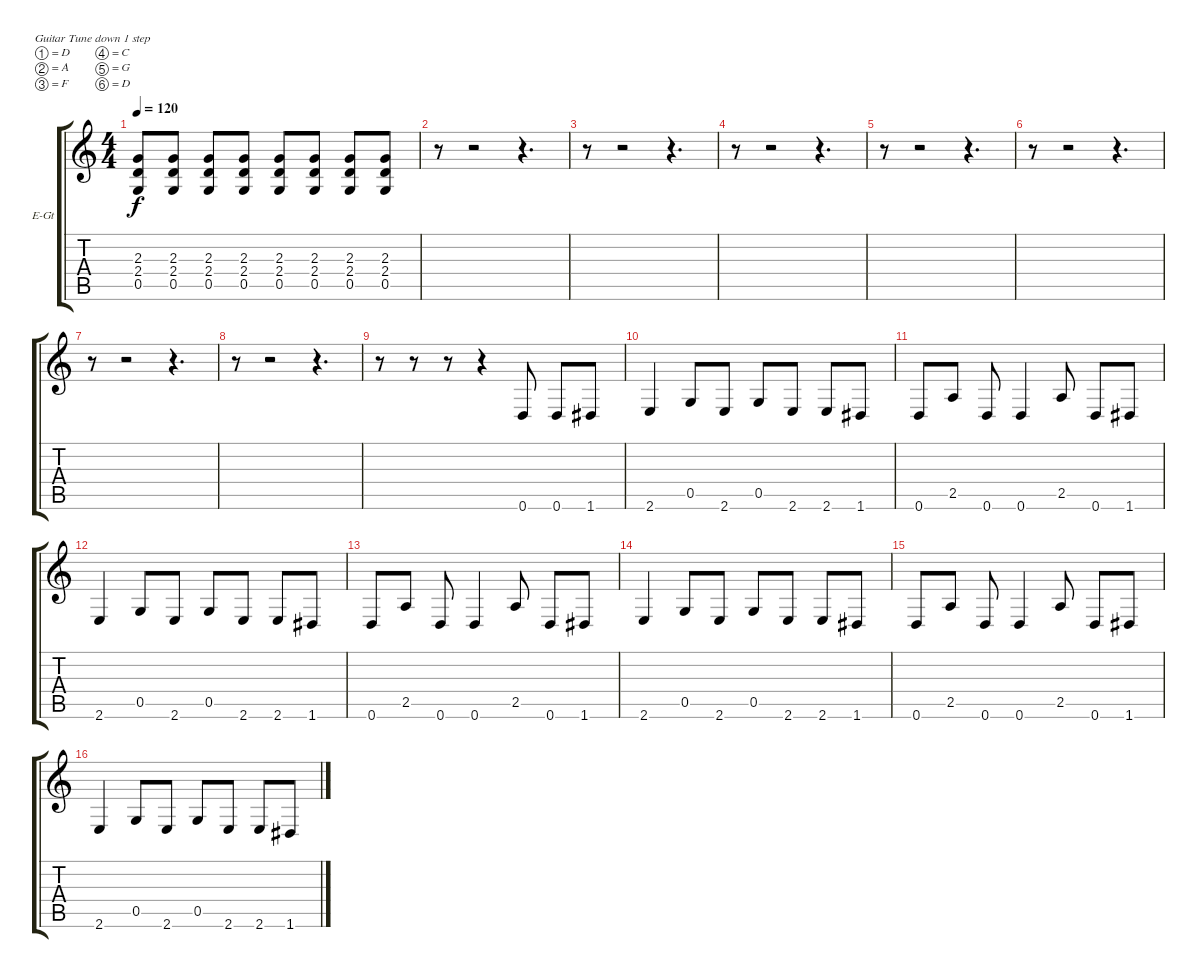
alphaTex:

\bracketExtendMode groupsimilarinstruments
\firstSystemTrackNameOrientation horizontal
\otherSystemsTrackNameOrientation horizontal
\track ("Clean Guitar" "E-Gt") {instrument electricguitarclean}
\staff {score tabs}
\tuning (D4 A3 F3 C3 G2 D2)
\ts (4 4)
\tempo 120
\clef g2
\ks c
(2.3 2.4 0.5).8{dy f} (2.3 2.4 0.5).8 (2.3 2.4 0.5).8 (2.3 2.4 0.5).8 (2.3 2.4 0.5).8 (2.3 2.4 0.5).8 (2.3 2.4 0.5).8 (2.3 2.4 0.5).8 |
r.8 r.2 r.4{d} |
r.8 r.2 r.4{d} |
r.8 r.2 r.4{d} |
r.8 r.2 r.4{d} |
r.8 r.2 r.4{d} |
r.8 r.2 r.4{d} |
r.8 r.2 r.4{d} |
r.8 r.8 r.8 r.4 0.6.8 0.6.8 1.6.8 |
2.6.4 0.5.8 2.6.8 0.5.8 2.6.8 2.6.8 1.6.8 |
0.6.8 2.5.8 0.6.8 0.6.4 2.5.8 0.6.8 1.6.8 |
2.6.4 0.5.8 2.6.8 0.5.8 2.6.8 2.6.8 1.6.8 |
0.6.8 2.5.8 0.6.8 0.6.4 2.5.8 0.6.8 1.6.8 |
2.6.4 0.5.8 2.6.8 0.5.8 2.6.8 2.6.8 1.6.8 |
0.6.8 2.5.8 0.6.8 0.6.4 2.5.8 0.6.8 1.6.8 |
2.6.4 0.5.8 2.6.8 0.5.8 2.6.8 2.6.8 1.6.8
